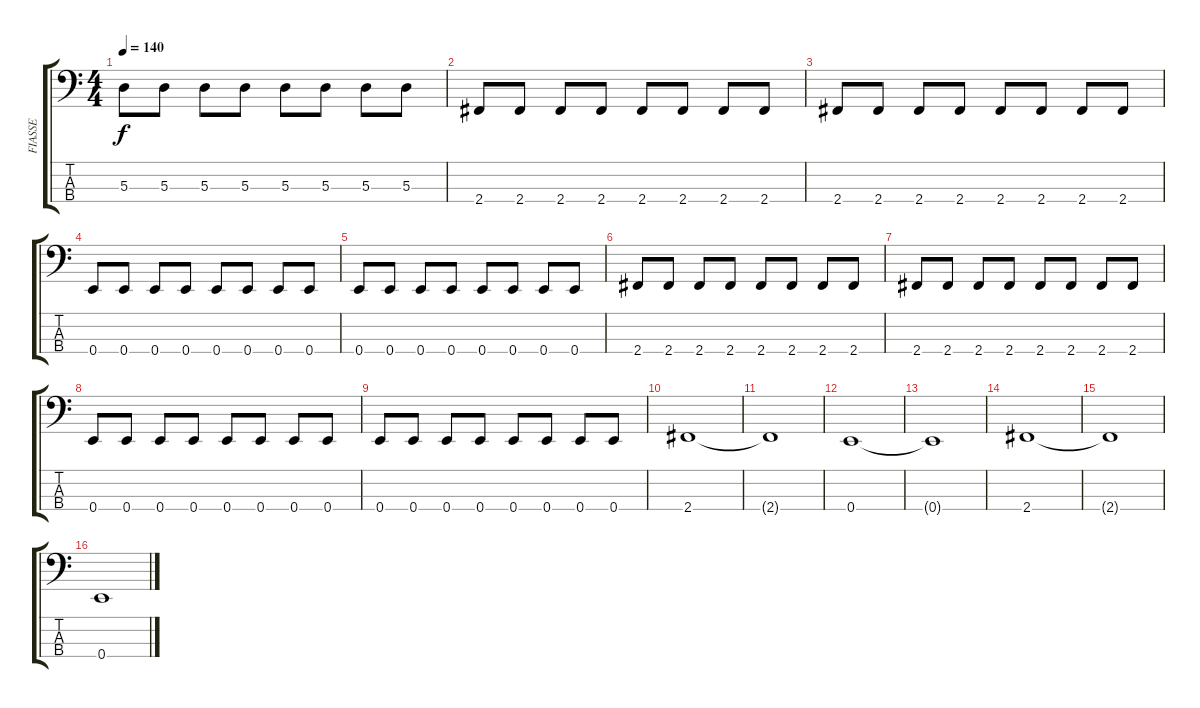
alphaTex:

\track ("FIASSE" "FIASSE") {instrument electricbassfinger}
\staff {score tabs}
\tuning (G2 D2 A1 E1) {hide}
\ts (4 4)
\tempo 140
\clef f4
\ks c
5.3.8{dy f} 5.3.8 5.3.8 5.3.8 5.3.8 5.3.8 5.3.8 5.3.8 |
2.4.8 2.4.8 2.4.8 2.4.8 2.4.8 2.4.8 2.4.8 2.4.8 |
2.4.8 2.4.8 2.4.8 2.4.8 2.4.8 2.4.8 2.4.8 2.4.8 |
0.4.8 0.4.8 0.4.8 0.4.8 0.4.8 0.4.8 0.4.8 0.4.8 |
0.4.8 0.4.8 0.4.8 0.4.8 0.4.8 0.4.8 0.4.8 0.4.8 |
2.4.8 2.4.8 2.4.8 2.4.8 2.4.8 2.4.8 2.4.8 2.4.8 |
2.4.8 2.4.8 2.4.8 2.4.8 2.4.8 2.4.8 2.4.8 2.4.8 |
0.4.8 0.4.8 0.4.8 0.4.8 0.4.8 0.4.8 0.4.8 0.4.8 |
0.4.8 0.4.8 0.4.8 0.4.8 0.4.8 0.4.8 0.4.8 0.4.8 |
2.4.1 |
2.4{t}.1 |
0.4.1 |
0.4{t}.1 |
2.4.1 |
2.4{t}.1 |
0.4.1
